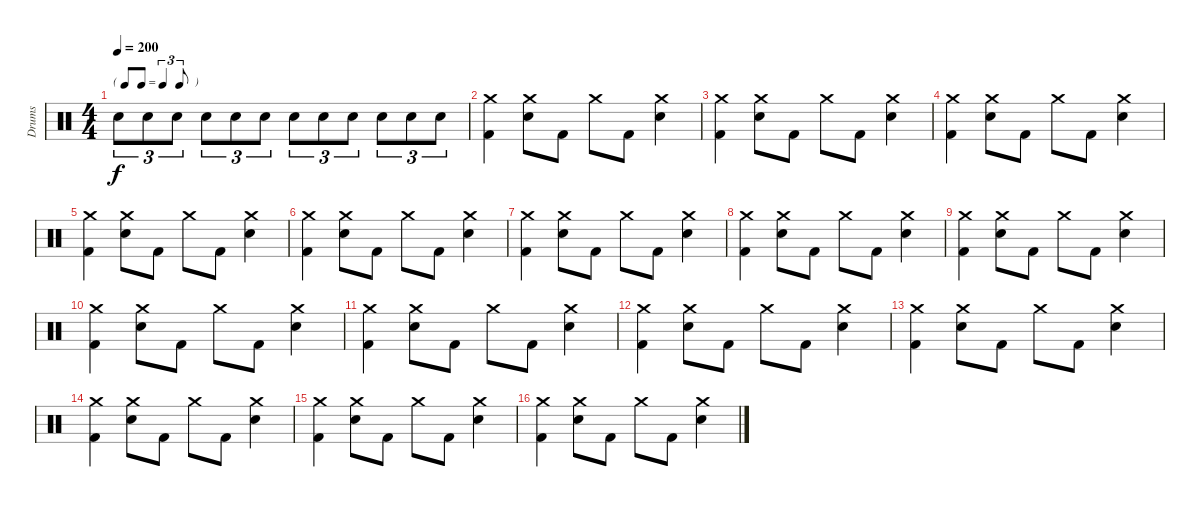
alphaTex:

\track ("Drums" "Drums") {instrument percussion bank 177}
\staff {score}
\articulation defaults
\ts (4 4)
\tf triplet8th
\tempo 200
\clef neutral
\ks c "Electric Snare (hit)".8{tu (3 2) dy f} "Electric Snare (hit)".8{tu (3 2)} "Electric Snare (hit)".8{tu (3 2)} "Electric Snare (hit)".8{tu (3 2)} "Electric Snare (hit)".8{tu (3 2)} "Electric Snare (hit)".8{tu (3 2)} "Electric Snare (hit)".8{tu (3 2)} "Electric Snare (hit)".8{tu (3 2)} "Electric Snare (hit)".8{tu (3 2)} "Electric Snare (hit)".8{tu (3 2)} "Electric Snare (hit)".8{tu (3 2)} "Electric Snare (hit)".8{tu (3 2)}
|
("Crash medium (hit)" "Kick (hit) 2").4 ("Crash medium (hit)" "Electric Snare (hit)").8 "Kick (hit) 2".8 "Crash medium (hit)".8 "Kick (hit) 2".8 ("Crash medium (hit)" "Electric Snare (hit)").4 |
("Crash medium (hit)" "Kick (hit) 2").4 ("Crash medium (hit)" "Electric Snare (hit)").8 "Kick (hit) 2".8 "Crash medium (hit)".8 "Kick (hit) 2".8 ("Crash medium (hit)" "Electric Snare (hit)").4 |
("Crash medium (hit)" "Kick (hit) 2").4 ("Crash medium (hit)" "Electric Snare (hit)").8 "Kick (hit) 2".8 "Crash medium (hit)".8 "Kick (hit) 2".8 ("Crash medium (hit)" "Electric Snare (hit)").4 |
("Crash medium (hit)" "Kick (hit) 2").4 ("Crash medium (hit)" "Electric Snare (hit)").8 "Kick (hit) 2".8 "Crash medium (hit)".8 "Kick (hit) 2".8 ("Crash medium (hit)" "Electric Snare (hit)").4 |
("Crash medium (hit)" "Kick (hit) 2").4 ("Crash medium (hit)" "Electric Snare (hit)").8 "Kick (hit) 2".8 "Crash medium (hit)".8 "Kick (hit) 2".8 ("Crash medium (hit)" "Electric Snare (hit)").4 |
("Crash medium (hit)" "Kick (hit) 2").4 ("Crash medium (hit)" "Electric Snare (hit)").8 "Kick (hit) 2".8 "Crash medium (hit)".8 "Kick (hit) 2".8 ("Crash medium (hit)" "Electric Snare (hit)").4 |
("Crash medium (hit)" "Kick (hit) 2").4 ("Crash medium (hit)" "Electric Snare (hit)").8 "Kick (hit) 2".8 "Crash medium (hit)".8 "Kick (hit) 2".8 ("Crash medium (hit)" "Electric Snare (hit)").4 |
("Crash medium (hit)" "Kick (hit) 2").4 ("Crash medium (hit)" "Electric Snare (hit)").8 "Kick (hit) 2".8 "Crash medium (hit)".8 "Kick (hit) 2".8 ("Crash medium (hit)" "Electric Snare (hit)").4 |
("Crash medium (hit)" "Kick (hit) 2").4 ("Crash medium (hit)" "Electric Snare (hit)").8 "Kick (hit) 2".8 "Crash medium (hit)".8 "Kick (hit) 2".8 ("Crash medium (hit)" "Electric Snare (hit)").4 |
("Crash medium (hit)" "Kick (hit) 2").4 ("Crash medium (hit)" "Electric Snare (hit)").8 "Kick (hit) 2".8 "Crash medium (hit)".8 "Kick (hit) 2".8 ("Crash medium (hit)" "Electric Snare (hit)").4 |
("Crash medium (hit)" "Kick (hit) 2").4 ("Crash medium (hit)" "Electric Snare (hit)").8 "Kick (hit) 2".8 "Crash medium (hit)".8 "Kick (hit) 2".8 ("Crash medium (hit)" "Electric Snare (hit)").4 |
("Crash medium (hit)" "Kick (hit) 2").4 ("Crash medium (hit)" "Electric Snare (hit)").8 "Kick (hit) 2".8 "Crash medium (hit)".8 "Kick (hit) 2".8 ("Crash medium (hit)" "Electric Snare (hit)").4 |
("Crash medium (hit)" "Kick (hit) 2").4 ("Crash medium (hit)" "Electric Snare (hit)").8 "Kick (hit) 2".8 "Crash medium (hit)".8 "Kick (hit) 2".8 ("Crash medium (hit)" "Electric Snare (hit)").4 |
("Crash medium (hit)" "Kick (hit) 2").4 ("Crash medium (hit)" "Electric Snare (hit)").8 "Kick (hit) 2".8 "Crash medium (hit)".8 "Kick (hit) 2".8 ("Crash medium (hit)" "Electric Snare (hit)").4 |
("Crash medium (hit)" "Kick (hit) 2").4 ("Crash medium (hit)" "Electric Snare (hit)").8 "Kick (hit) 2".8 "Crash medium (hit)".8 "Kick (hit) 2".8 ("Crash medium (hit)" "Electric Snare (hit)").4
